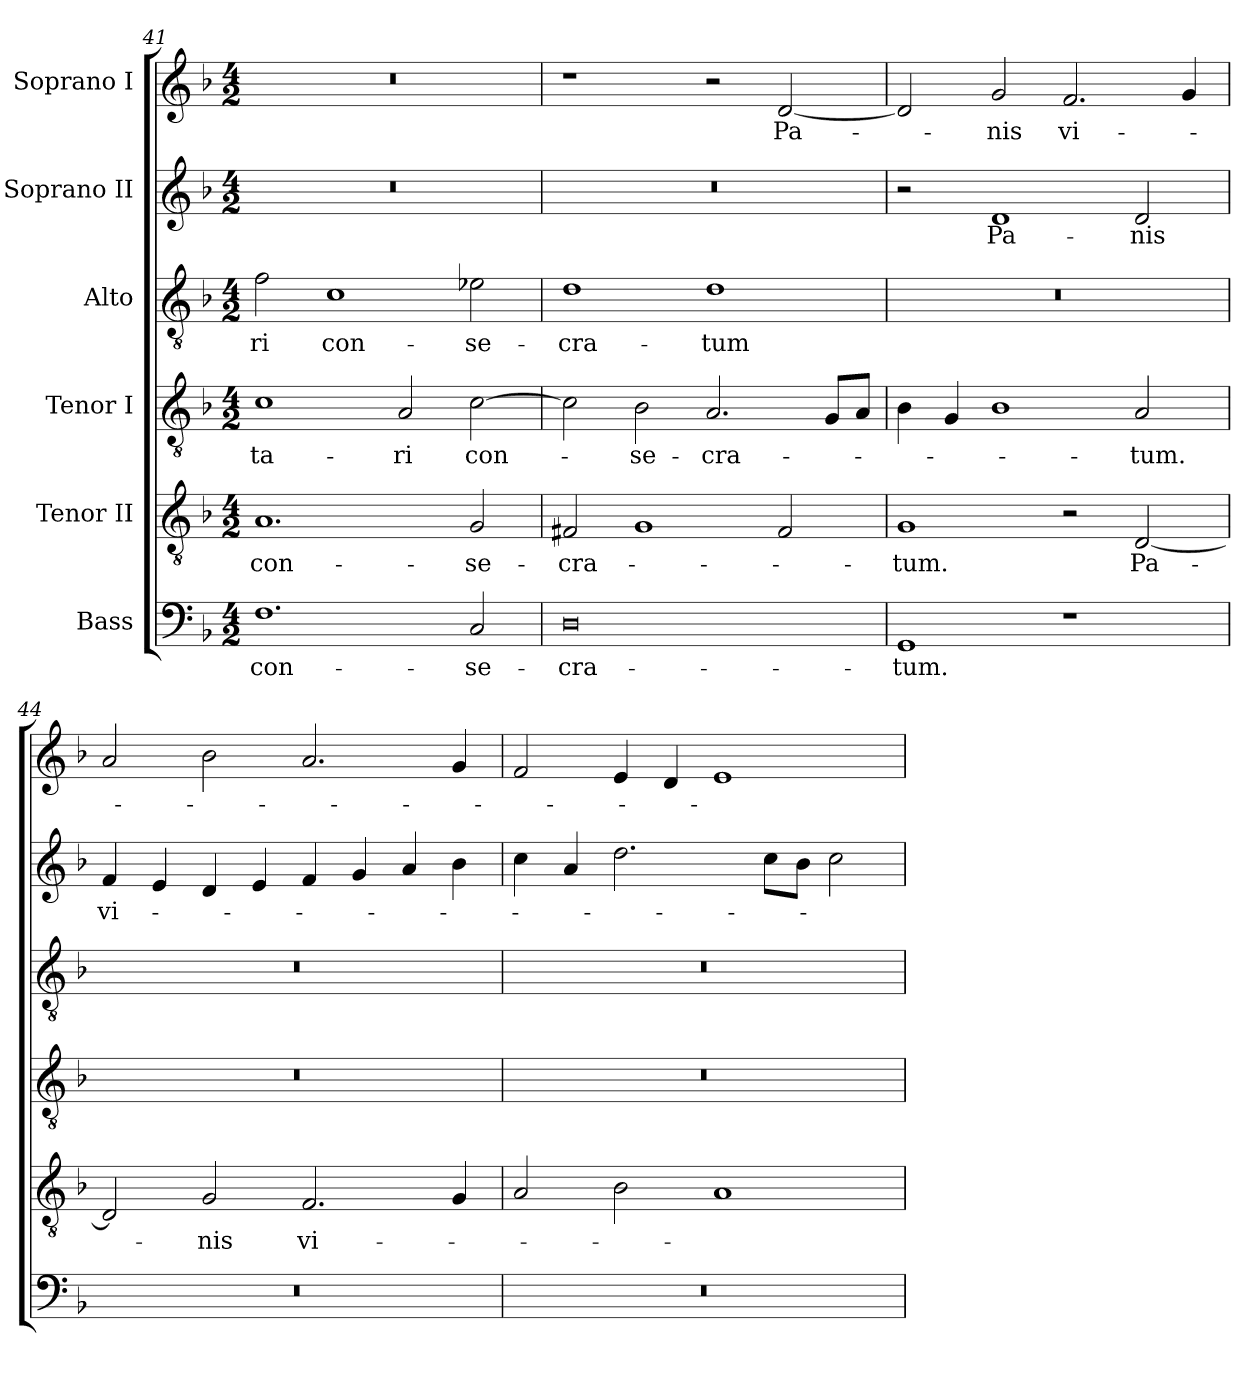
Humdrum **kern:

**kern	**text	**kern	**text	**kern	**text	**kern	**text	**kern	**text	**kern	**text
*part6	*part6	*part5	*part5	*part4	*part4	*part3	*part3	*part2	*part2	*part1	*part1
*staff6	*staff6	*staff5	*staff5	*staff4	*staff4	*staff3	*staff3	*staff2	*staff2	*staff1	*staff1
*I"Bass	*	*I"Tenor II	*	*I"Tenor I	*	*I"Alto	*	*I"Soprano II	*	*I"Soprano I	*
*clefF4	*	*clefGv2	*	*clefGv2	*	*clefGv2	*	*clefG2	*	*clefG2	*
*k[b-]	*	*k[b-]	*	*k[b-]	*	*k[b-]	*	*k[b-]	*	*k[b-]	*
*F:	*	*F:	*	*F:	*	*F:	*	*F:	*	*F:	*
*M4/2	*	*M4/2	*	*M4/2	*	*M4/2	*	*M4/2	*	*M4/2	*
=41	=41	=41	=41	=41	=41	=41	=41	=41	=41	=41	=41
!	!LO:LY:b:color=#000000	!	!	!	!	!	!	!	!	!	!
!	!	!	!LO:LY:b:color=#000000	!	!	!	!	!	!	!	!
!	!	!	!	!	!LO:LY:b:color=#000000	!	!	!	!	!	!
!	!	!	!	!	!	!	!LO:LY:b:color=#000000	!LO:N:vis=1	!	!LO:N:vis=1	!
1.Fi	con-	1.Ai	con-	1ci	-ta-	2fi\	-ri	0r	.	0r	.
!	!	!	!	!	!	!	!LO:LY:b:color=#000000	!	!	!	!
.	.	.	.	.	.	1ci	con-	.	.	.	.
!	!	!	!	!	!LO:LY:b:color=#000000	!	!	!	!	!	!
.	.	.	.	2Ai/	-ri	.	.	.	.	.	.
!	!LO:LY:b:color=#000000	!	!	!	!	!	!	!	!	!	!
!	!	!	!LO:LY:b:color=#000000	!	!	!	!	!	!	!	!
!	!	!	!	!	!LO:LY:b:color=#000000	!	!	!	!	!	!
!	!	!	!	!	!	!	!LO:LY:b:color=#000000	!	!	!	!
2Ci/	-se-	2Gi/	-se-	[>2ci\	con-	2e-Xi\	-se-	.	.	.	.
=42	=42	=42	=42	=42	=42	=42	=42	=42	=42	=42	=42
!	!LO:LY:b:color=#000000	!	!	!	!	!	!	!	!	!	!
!	!	!	!LO:LY:b:color=#000000	!	!	!	!	!	!	!	!
!	!	!	!	!	!	!	!LO:LY:b:color=#000000	!LO:N:vis=1	!	!	!
0Di	-cra-	2F#Xi/	-cra-	2ci\]	.	1di	-cra-	0r	.	1r	.
!	!	!	!	!	!LO:LY:b:color=#000000	!	!	!	!	!	!
.	.	1Gi	.	2B-i\	-se-	.	.	.	.	.	.
!	!	!	!	!	!LO:LY:b:color=#000000	!	!	!	!	!	!
!	!	!	!	!	!	!	!LO:LY:b:color=#000000	!	!	!	!
.	.	.	.	2.Ai/	-cra-	1di	-tum	.	.	2r	.
!	!	!	!	!	!	!	!	!	!	!	!LO:LY:b:color=#000000
.	.	2F#i/	.	.	.	.	.	.	.	[<2di/	Pa-
.	.	.	.	8Gi/L	.	.	.	.	.	.	.
.	.	.	.	8Ai/J	.	.	.	.	.	.	.
=43	=43	=43	=43	=43	=43	=43	=43	=43	=43	=43	=43
!	!LO:LY:b:color=#000000	!	!	!	!	!	!	!	!	!	!
!	!	!	!LO:LY:b:color=#000000	!	!	!LO:N:vis=1	!	!	!	!	!
1GGi	-tum.	1Gi	-tum.	4B-i\	.	0r	.	2r	.	2di/]	.
.	.	.	.	4Gi/	.	.	.	.	.	.	.
!	!	!	!	!	!	!	!	!	!LO:LY:b:color=#000000	!	!
!	!	!	!	!	!	!	!	!	!	!	!LO:LY:b:color=#000000
.	.	.	.	1B-i	.	.	.	1di	Pa-	2gi/	-nis
!	!	!	!	!	!	!	!	!	!	!	!LO:LY:b:color=#000000
1r	.	2r	.	.	.	.	.	.	.	2.fi/	vi-
!	!	!	!LO:LY:b:color=#000000	!	!	!	!	!	!	!	!
!	!	!	!	!	!LO:LY:b:color=#000000	!	!	!	!	!	!
!	!	!	!	!	!	!	!	!	!LO:LY:b:color=#000000	!	!
.	.	[<2Di/	Pa-	2Ai/	-tum.	.	.	2di/	-nis	.	.
.	.	.	.	.	.	.	.	.	.	4gi/	.
!!LO:LB:g=z
=44	=44	=44	=44	=44	=44	=44	=44	=44	=44	=44	=44
!LO:N:vis=1	!	!	!	!LO:N:vis=1	!	!LO:N:vis=1	!	!	!	!	!
!	!	!	!	!	!	!	!	!	!LO:LY:b:color=#000000	!	!
0r	.	2Di/]	.	0r	.	0r	.	4fi/	vi-	2ai/	.
.	.	.	.	.	.	.	.	4ei/	.	.	.
!	!	!	!LO:LY:b:color=#000000	!	!	!	!	!	!	!	!
.	.	2Gi/	-nis	.	.	.	.	4di/	.	2b-i\	.
.	.	.	.	.	.	.	.	4ei/	.	.	.
!	!	!	!LO:LY:b:color=#000000	!	!	!	!	!	!	!	!
.	.	2.Fi/	vi-	.	.	.	.	4fi/	.	2.ai/	.
.	.	.	.	.	.	.	.	4gi/	.	.	.
.	.	.	.	.	.	.	.	4ai/	.	.	.
.	.	4Gi/	.	.	.	.	.	4b-i\	.	4gi/	.
=45	=45	=45	=45	=45	=45	=45	=45	=45	=45	=45	=45
!LO:N:vis=1	!	!	!	!LO:N:vis=1	!	!LO:N:vis=1	!	!	!	!	!
0r	.	2Ai/	.	0r	.	0r	.	4cci\	.	2fi/	.
.	.	.	.	.	.	.	.	4ai/	.	.	.
.	.	2B-i\	.	.	.	.	.	2.ddi\	.	4ei/	.
.	.	.	.	.	.	.	.	.	.	4di/	.
.	.	1Ai	.	.	.	.	.	.	.	1ei	.
.	.	.	.	.	.	.	.	8cci\L	.	.	.
.	.	.	.	.	.	.	.	8b-i\J	.	.	.
.	.	.	.	.	.	.	.	2cci\	.	.	.
=	=	=	=	=	=	=	=	=	=	=	=
*-	*-	*-	*-	*-	*-	*-	*-	*-	*-	*-	*-
